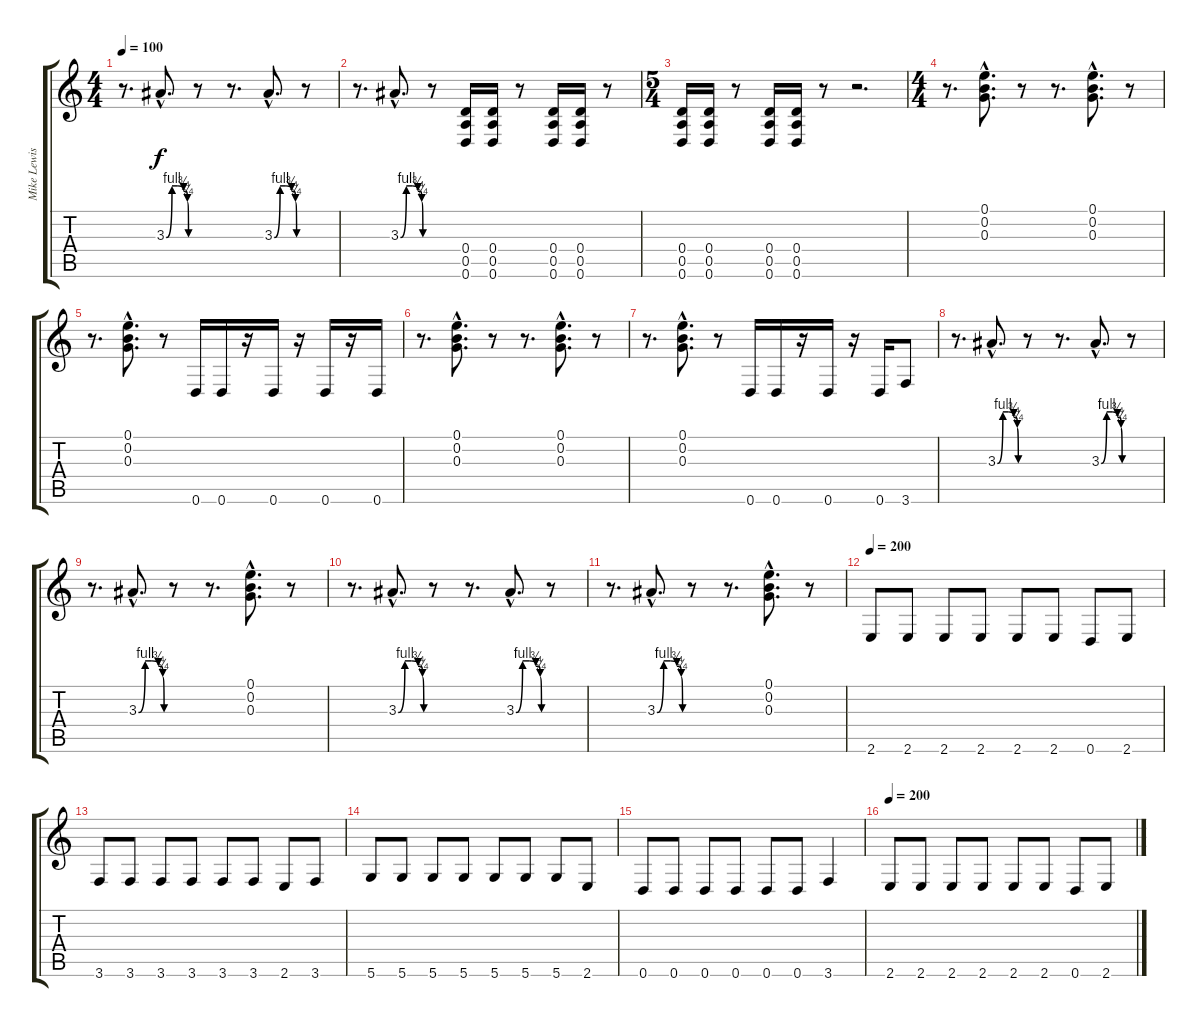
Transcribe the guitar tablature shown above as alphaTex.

\track ("Mike Lewis" "Mike Lewis") {instrument distortionguitar}
\staff {score tabs}
\tuning (E4 B3 G3 D3 A2 D2) {hide}
\ts (4 4)
\tempo 100
\clef g2
\ks c
r.8{d dy f} 3.3{be (custom 0 0 15 4 30 4 45 3 51 3 55 1 58 0 60 0) hac}.8{d} r.8 r.8{d} 3.3{be (custom 0 0 15 4 30 4 45 3 51 3 55 1 58 0 60 0) hac}.8{d} r.8 |
r.8{d} 3.3{be (custom 0 0 15 4 30 4 45 3 51 3 55 1 58 0 60 0) hac}.8{d} r.8 (0.4 0.5 0.6).16 (0.4 0.5 0.6).16 r.8 (0.4 0.5 0.6).16 (0.4 0.5 0.6).16 r.8 |
\ts (5 4)
(0.4 0.5 0.6).16 (0.4 0.5 0.6).16 r.8 (0.4 0.5 0.6).16 (0.4 0.5 0.6).16 r.8 r.2{d} |
\ts (4 4)
r.8{d} (0.1{hac} 0.2{hac} 0.3{hac}).8{d} r.8 r.8{d} (0.1{hac} 0.2{hac} 0.3{hac}).8{d} r.8 |
r.8{d} (0.1{hac} 0.2{hac} 0.3{hac}).8{d} r.8 0.6.16 0.6.16 r.16 0.6.16 r.16 0.6.16 r.16 0.6.16 |
r.8{d} (0.1{hac} 0.2{hac} 0.3{hac}).8{d} r.8 r.8{d} (0.1{hac} 0.2{hac} 0.3{hac}).8{d} r.8 |
r.8{d} (0.1{hac} 0.2{hac} 0.3{hac}).8{d} r.8 0.6.16 0.6.16 r.16 0.6.16 r.16 0.6.16 3.6.8 |
r.8{d} 3.3{be (custom 0 0 15 4 30 4 45 3 51 3 55 1 58 0 60 0) hac}.8{d} r.8 r.8{d} 3.3{be (custom 0 0 15 4 30 4 45 3 51 3 55 1 58 0 60 0) hac}.8{d} r.8 |
r.8{d} 3.3{be (custom 0 0 15 4 30 4 45 3 51 3 55 1 58 0 60 0) hac}.8{d} r.8 r.8{d} (0.1{hac} 0.2{hac} 0.3{hac}).8{d} r.8 |
r.8{d} 3.3{be (custom 0 0 15 4 30 4 45 3 51 3 55 1 58 0 60 0) hac}.8{d} r.8 r.8{d} 3.3{be (custom 0 0 15 4 30 4 45 3 51 3 55 1 58 0 60 0) hac}.8{d} r.8 |
r.8{d} 3.3{be (custom 0 0 15 4 30 4 45 3 51 3 55 1 58 0 60 0) hac}.8{d} r.8 r.8{d} (0.1{hac} 0.2{hac} 0.3{hac}).8{d} r.8 |
\tempo 200
2.6.8 2.6.8 2.6.8 2.6.8 2.6.8 2.6.8 0.6.8 2.6.8 |
3.6.8 3.6.8 3.6.8 3.6.8 3.6.8 3.6.8 2.6.8 3.6.8 |
5.6.8 5.6.8 5.6.8 5.6.8 5.6.8 5.6.8 5.6.8 2.6.8 |
0.6.8 0.6.8 0.6.8 0.6.8 0.6.8 0.6.8 3.6.4 |
\tempo 200
2.6.8 2.6.8 2.6.8 2.6.8 2.6.8 2.6.8 0.6.8 2.6.8
